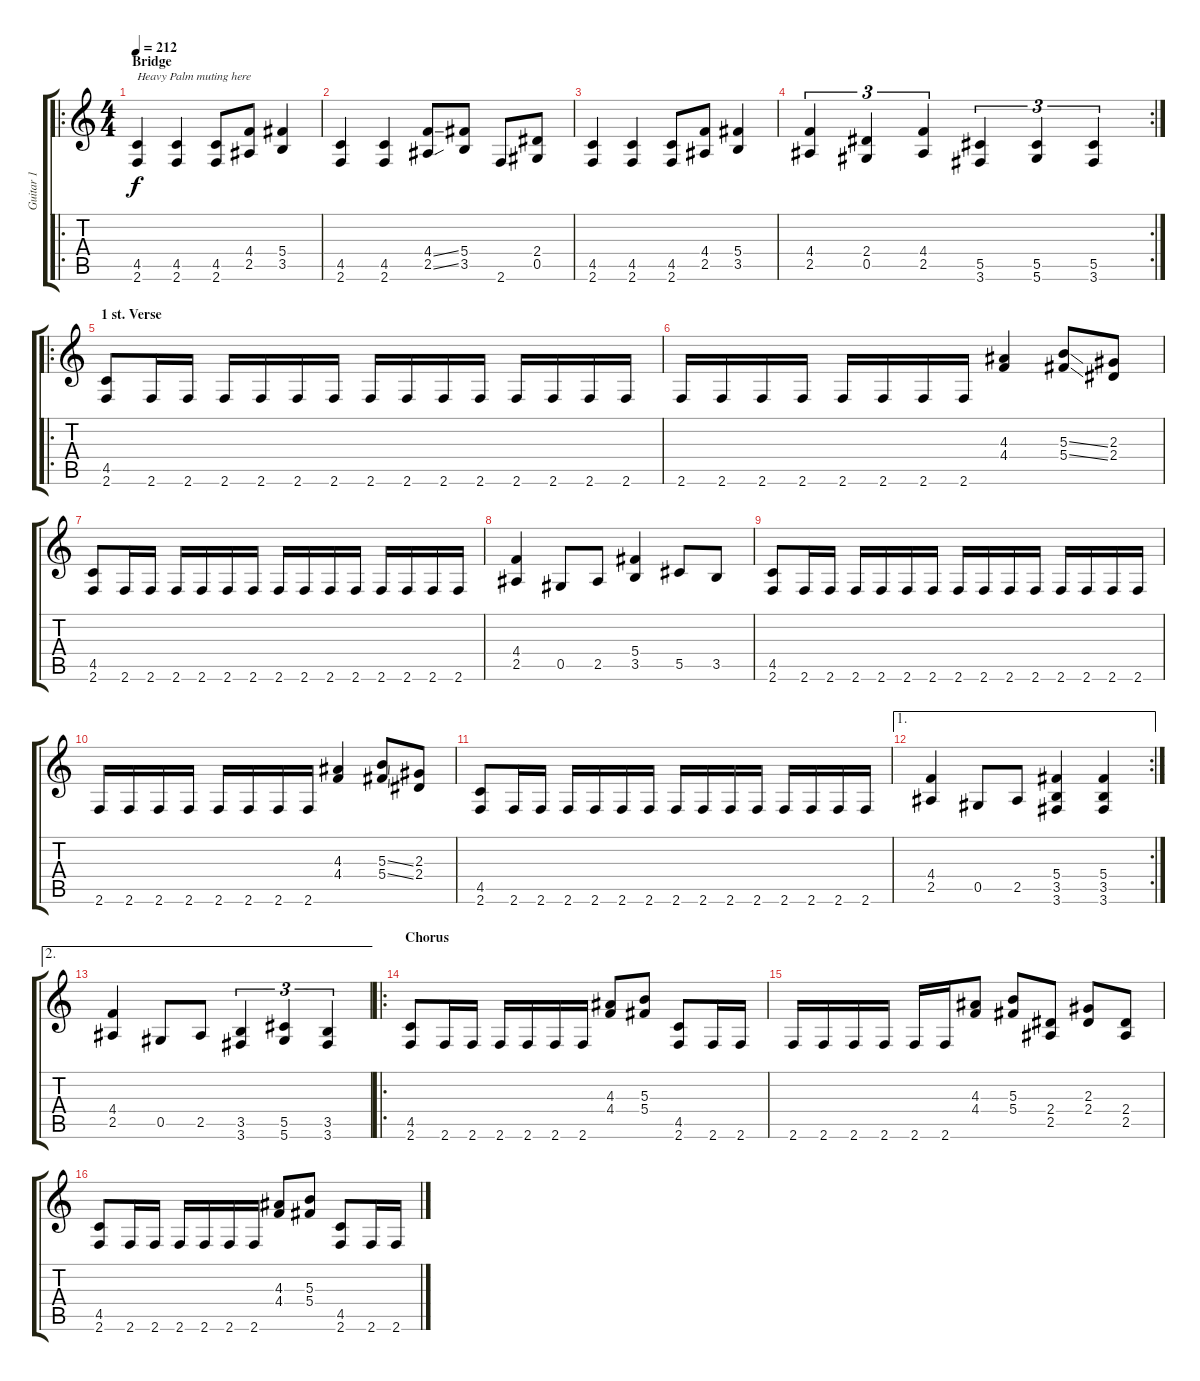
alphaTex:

\track ("Guitar 1" "Guitar 1") {instrument distortionguitar}
\staff {score tabs}
\tuning (Eb4 Bb3 Gb3 Db3 Ab2 Eb2) {hide}
\ro
\ts (4 4)
\section ("" "Bridge")
\tempo 212
\clef g2
\ks c
(4.5 2.6).4{txt "Heavy Palm muting here" dy f} (4.5 2.6).4 (4.5 2.6).8 (4.4 2.5).8 (5.4 3.5).4 |
(4.5 2.6).4 (4.5 2.6).4 (4.4{ss} 2.5{ss}).8 (5.4 3.5).8 2.6.8 (2.4 0.5).8 |
(4.5 2.6).4 (4.5 2.6).4 (4.5 2.6).8 (4.4 2.5).8 (5.4 3.5).4 |
\rc 2
(4.4 2.5).4{tu (3 2)} (2.4 0.5).4{tu (3 2)} (4.4 2.5).4{tu (3 2)} (5.5 3.6).4{tu (3 2)} (5.5 5.6).4{tu (3 2)} (5.5 3.6).4{tu (3 2)} |
\ro
\section ("" "1 st. Verse")
(4.5 2.6).8 2.6.16 2.6.16 2.6.16 2.6.16 2.6.16 2.6.16 2.6.16 2.6.16 2.6.16 2.6.16 2.6.16 2.6.16 2.6.16 2.6.16 |
2.6.16 2.6.16 2.6.16 2.6.16 2.6.16 2.6.16 2.6.16 2.6.16 (4.3 4.4).4 (5.3{ss} 5.4{ss}).8 (2.3 2.4).8 |
(4.5 2.6).8 2.6.16 2.6.16 2.6.16 2.6.16 2.6.16 2.6.16 2.6.16 2.6.16 2.6.16 2.6.16 2.6.16 2.6.16 2.6.16 2.6.16 |
(4.4 2.5).4 0.5.8 2.5.8 (5.4 3.5).4 5.5.8 3.5.8 |
(4.5 2.6).8 2.6.16 2.6.16 2.6.16 2.6.16 2.6.16 2.6.16 2.6.16 2.6.16 2.6.16 2.6.16 2.6.16 2.6.16 2.6.16 2.6.16 |
2.6.16 2.6.16 2.6.16 2.6.16 2.6.16 2.6.16 2.6.16 2.6.16 (4.3 4.4).4 (5.3{ss} 5.4{ss}).8 (2.3 2.4).8 |
(4.5 2.6).8 2.6.16 2.6.16 2.6.16 2.6.16 2.6.16 2.6.16 2.6.16 2.6.16 2.6.16 2.6.16 2.6.16 2.6.16 2.6.16 2.6.16 |
\ae 1
\rc 2
(4.4 2.5).4 0.5.8 2.5.8 (5.4 3.5 3.6).4 (5.4 3.5 3.6).4 |
\ae 2
(4.4 2.5).4 0.5.8 2.5.8 (3.5 3.6).4{tu (3 2)} (5.5 5.6).4{tu (3 2)} (3.5 3.6).4{tu (3 2)} |
\ro
\section ("" "Chorus")
(4.5 2.6).8 2.6.16 2.6.16 2.6.16 2.6.16 2.6.16 2.6.16 (4.3 4.4).8 (5.3 5.4).8 (4.5 2.6).8 2.6.16 2.6.16 |
2.6.16 2.6.16 2.6.16 2.6.16 2.6.16 2.6.16 (4.3 4.4).8 (5.3 5.4).8 (2.4 2.5).8 (2.3 2.4).8 (2.4 2.5).8 |
(4.5 2.6).8 2.6.16 2.6.16 2.6.16 2.6.16 2.6.16 2.6.16 (4.3 4.4).8 (5.3 5.4).8 (4.5 2.6).8 2.6.16 2.6.16
